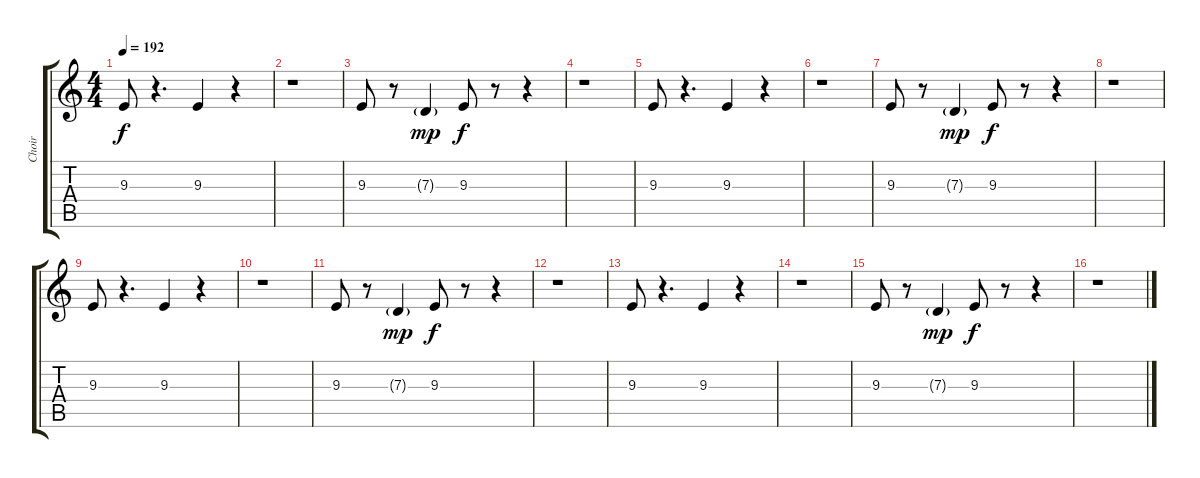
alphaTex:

\track ("Choir" "Choir") {instrument choiraahs}
\staff {score tabs}
\tuning (E4 B3 G3 D3 A2 E2) {hide}
\ts (4 4)
\tempo 192
\clef g2
\ks c
9.3.8{dy f} r.4{d} 9.3.4 r.4 |
r.1 |
9.3.8 r.8 7.3{g}.4{dy mp} 9.3.8{dy f} r.8 r.4 |
r.1 |
9.3.8 r.4{d} 9.3.4 r.4 |
r.1 |
9.3.8 r.8 7.3{g}.4{dy mp} 9.3.8{dy f} r.8 r.4 |
r.1 |
9.3.8 r.4{d} 9.3.4 r.4 |
r.1 |
9.3.8 r.8 7.3{g}.4{dy mp} 9.3.8{dy f} r.8 r.4 |
r.1 |
9.3.8 r.4{d} 9.3.4 r.4 |
r.1 |
9.3.8 r.8 7.3{g}.4{dy mp} 9.3.8{dy f} r.8 r.4 |
r.1
